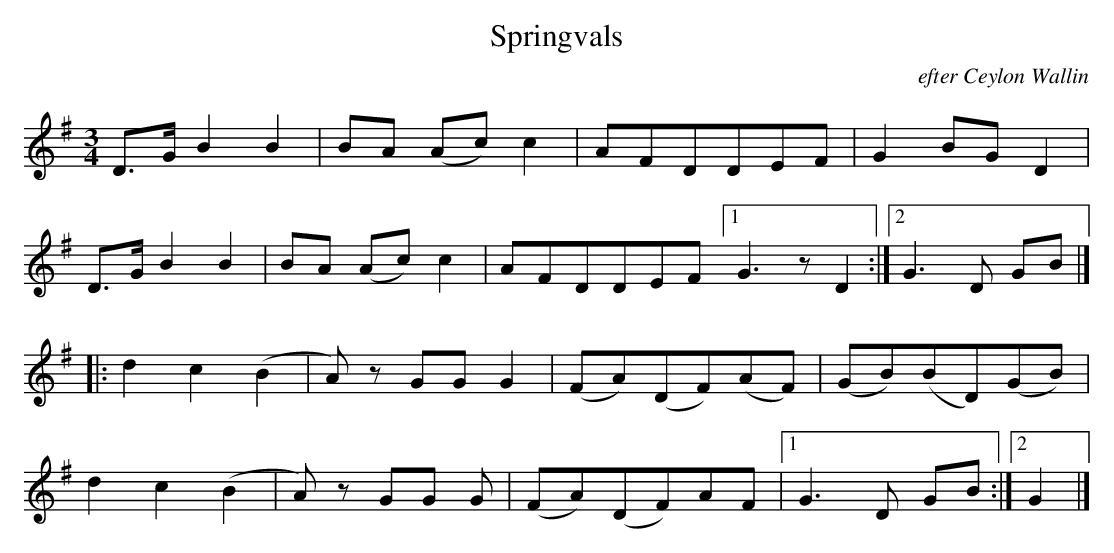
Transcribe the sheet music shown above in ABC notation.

X:1
T: Springvals
C: efter Ceylon Wallin
M: 3/4
L: 1/8
K: G
D>G B2 B2 | BA (Ac) c2 | AFDDEF | G2 BG D2 |
D>G B2 B2 | BA (Ac) c2 | AFDDEF [1 G3 z D2 :| [2 G3 D GB |]
|: d2 c2 (B2|A) z GG G2 | (FA)(DF)(AF) | (GB)(BD)(GB) |
d2 c2 (B2|A) z GG G | (FA)(DF)AF | [1 G3 D GB :| [2 G2 |]
